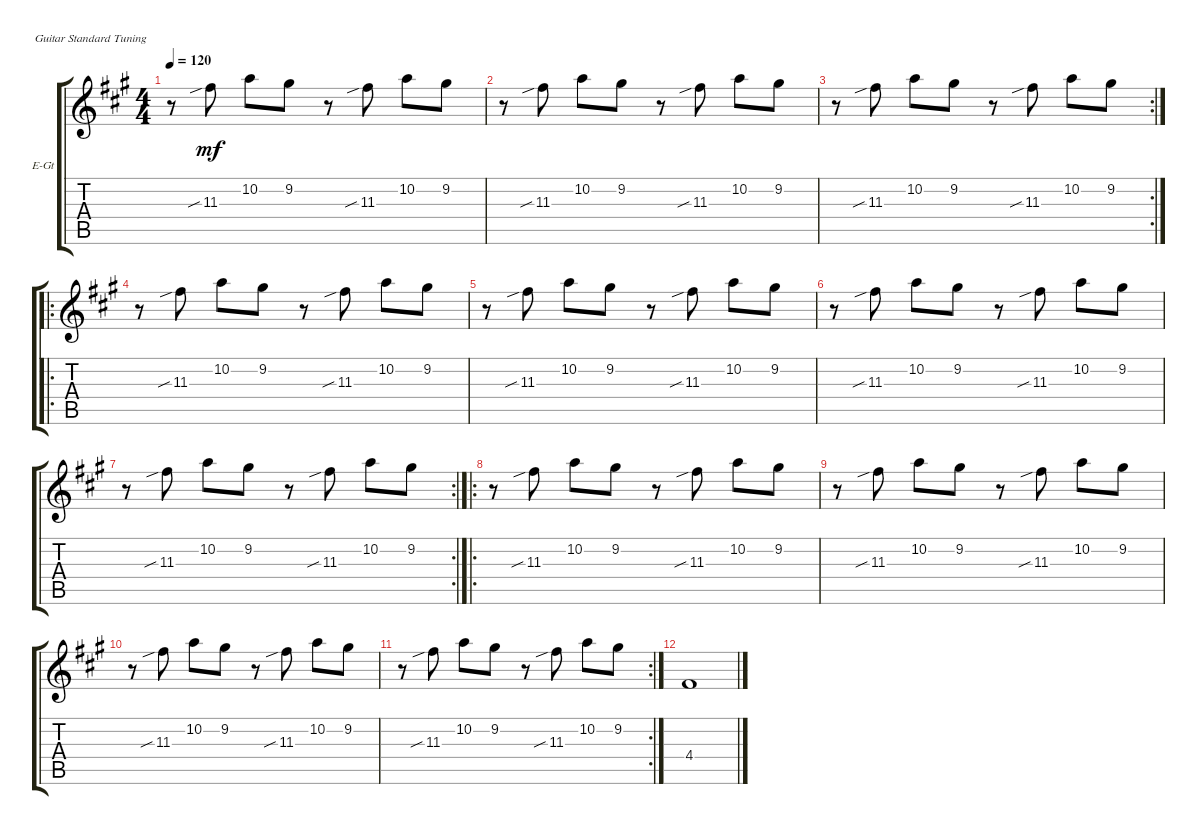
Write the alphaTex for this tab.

\defaultSystemsLayout 4
\bracketExtendMode groupsimilarinstruments
\firstSystemTrackNameOrientation horizontal
\otherSystemsTrackNameOrientation horizontal
\track ("Bad Guitar" "E-Gt") {instrument overdrivenguitar}
\staff {score tabs}
\tuning (E4 B3 G3 D3 A2 E2)
\ts (4 4)
\tempo 120
\clef g2
\ks f#minor
r.8{dy mf} 11.3{sib}.8 10.2.8 9.2.8 r.8 11.3{sib}.8 10.2.8 9.2.8 |
r.8 11.3{sib}.8 10.2.8 9.2.8 r.8 11.3{sib}.8 10.2.8 9.2.8 |
\rc 2
r.8 11.3{sib}.8 10.2.8 9.2.8 r.8 11.3{sib}.8 10.2.8 9.2.8 |
\ro
r.8 11.3{sib}.8 10.2.8 9.2.8 r.8 11.3{sib}.8 10.2.8 9.2.8 |
r.8 11.3{sib}.8 10.2.8 9.2.8 r.8 11.3{sib}.8 10.2.8 9.2.8 |
r.8 11.3{sib}.8 10.2.8 9.2.8 r.8 11.3{sib}.8 10.2.8 9.2.8 |
\rc 2
r.8 11.3{sib}.8 10.2.8 9.2.8 r.8 11.3{sib}.8 10.2.8 9.2.8 |
\ro
r.8 11.3{sib}.8 10.2.8 9.2.8 r.8 11.3{sib}.8 10.2.8 9.2.8 |
r.8 11.3{sib}.8 10.2.8 9.2.8 r.8 11.3{sib}.8 10.2.8 9.2.8 |
r.8 11.3{sib}.8 10.2.8 9.2.8 r.8 11.3{sib}.8 10.2.8 9.2.8 |
\rc 2
r.8 11.3{sib}.8 10.2.8 9.2.8 r.8 11.3{sib}.8 10.2.8 9.2.8 |
4.4.1
